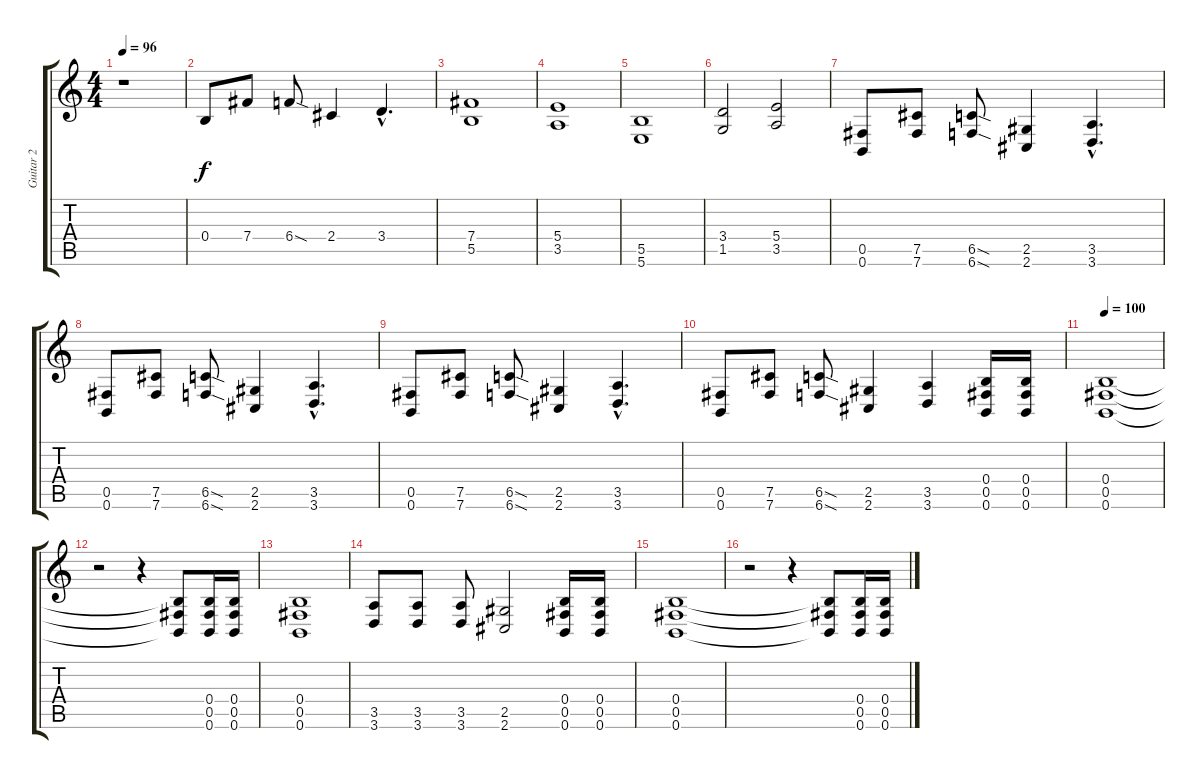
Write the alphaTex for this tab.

\track ("Guitar 2" "Guitar 2") {instrument distortionguitar}
\staff {score tabs}
\tuning (Db4 Ab3 E3 B2 Gb2 B1) {hide}
\ts (4 4)
\tempo 96
\clef g2
\ks c
r.1{dy f instrument distortionguitar} |
0.4.8 7.4.8 6.4{sod}.8 2.4.4 3.4{hac}.4{d} |
(7.4 5.5).1 |
(5.4 3.5).1 |
(5.5 5.6).1 |
(3.4 1.5).2 (5.4 3.5).2 |
(0.5 0.6).8 (7.5 7.6).8 (6.5{sod} 6.6{sod}).8 (2.5 2.6).4 (3.5{hac} 3.6{hac}).4{d} |
(0.5 0.6).8 (7.5 7.6).8 (6.5{sod} 6.6{sod}).8 (2.5 2.6).4 (3.5{hac} 3.6{hac}).4{d} |
(0.5 0.6).8 (7.5 7.6).8 (6.5{sod} 6.6{sod}).8 (2.5 2.6).4 (3.5{hac} 3.6{hac}).4{d} |
(0.5 0.6).8 (7.5 7.6).8 (6.5{sod} 6.6{sod}).8 (2.5 2.6).4 (3.5 3.6).4 (0.4 0.5 0.6).16 (0.4 0.5 0.6).16 |
\tempo 100
(0.4 0.5 0.6).1 |
r.2 r.4 (0.4{t} 0.5{t} 0.6{t}).8 (0.4 0.5 0.6).16 (0.4 0.5 0.6).16 |
(0.4 0.5 0.6).1 |
(3.5 3.6).8 (3.5 3.6).8 (3.5 3.6).8 (2.5 2.6).2 (0.4 0.5 0.6).16 (0.4 0.5 0.6).16 |
(0.4 0.5 0.6).1 |
r.2 r.4 (0.4{t} 0.5{t} 0.6{t}).8 (0.4 0.5 0.6).16 (0.4 0.5 0.6).16
